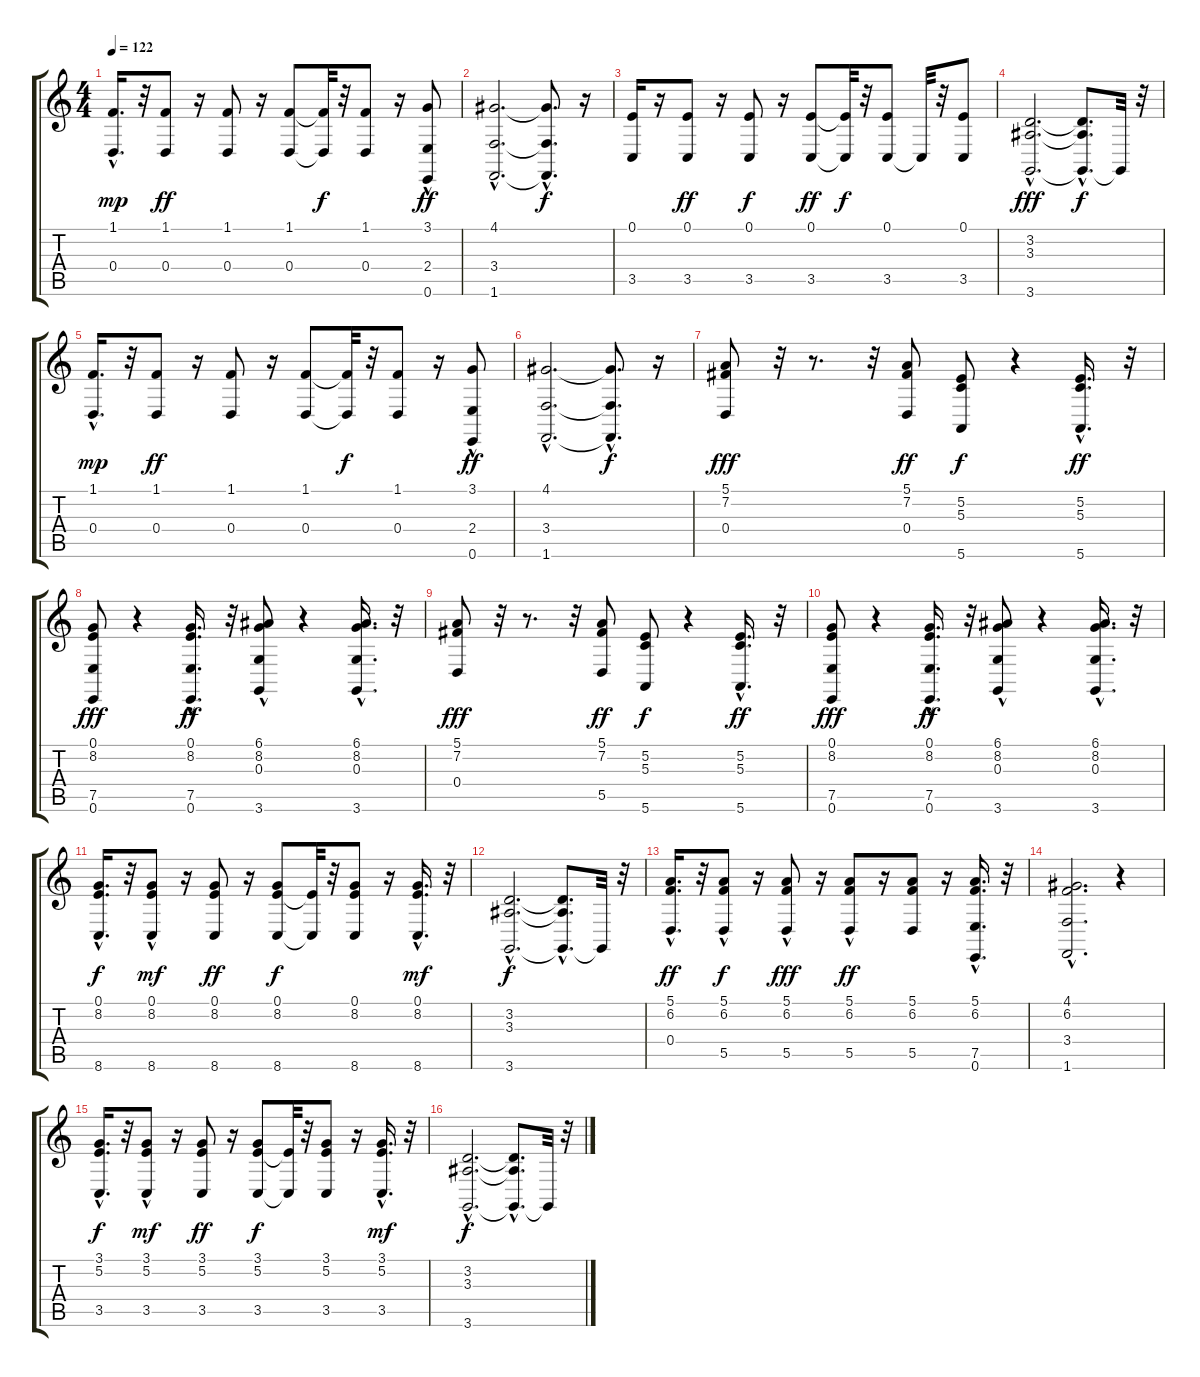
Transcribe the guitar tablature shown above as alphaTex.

\track "" {instrument electricgrandpiano}
\staff {score tabs}
\tuning (E4 B3 G3 D3 A2 E2) {hide}
\ts (4 4)
\tempo 122
\clef g2
\ks c
(1.1 0.4{hac}).16{d dy mp} r.32 (1.1 0.4).8{dy ff} r.16 (1.1 0.4).8 r.16 (1.1 0.4).8 (1.1{t} 0.4{t}).32{dy f} r.32 (1.1 0.4).8 r.16 (3.1 2.4{hac} 0.6{hac}).8{dy ff} |
(4.1{hac} 3.4{hac} 1.6{hac}).2{d} (4.1{hac t} 3.4{hac t} 1.6{hac t}).8{d dy f} r.16 |
(0.1 3.5).16 r.16 (0.1 3.5).8{dy ff} r.16 (0.1 3.5).8{dy f} r.16 (0.1 3.5).8{dy ff} (0.1{t} 3.5{t}).32{dy f} r.32 (0.1 3.5).8 3.5{t}.32 r.32 (0.1 3.5).8 |
(3.2{hac} 3.3{hac} 3.6{hac}).2{d dy fff} (3.2{hac t} 3.3{hac t} 3.6{hac t}).8{d dy f} 3.6{t}.32 r.32 |
(1.1 0.4{hac}).16{d dy mp} r.32 (1.1 0.4).8{dy ff} r.16 (1.1 0.4).8 r.16 (1.1 0.4).8 (1.1{t} 0.4{t}).32{dy f} r.32 (1.1 0.4).8 r.16 (3.1 2.4{hac} 0.6{hac}).8{dy ff} |
(4.1{hac} 3.4{hac} 1.6{hac}).2{d} (4.1{hac t} 3.4{hac t} 1.6{hac t}).8{d dy f} r.16 |
(5.1 7.2 0.4).8{dy fff} r.32 r.8{d} r.32 (5.1 7.2 0.4).8{dy ff} (5.2 5.3 5.6).8{dy f} r.4 (5.2{hac} 5.3{hac} 5.6).16{d dy ff} r.32 |
(0.1 8.2 7.5 0.6).8{dy fff} r.4 (0.1{hac} 8.2{hac} 7.5 0.6).16{d dy ff} r.32 (6.1{hac} 8.2 0.3 3.6).8 r.4 (6.1{hac} 8.2{hac} 0.3{hac} 3.6{hac}).16{d} r.32 |
(5.1 7.2 0.4).8{dy fff} r.32 r.8{d} r.32 (5.1 7.2 5.5).8{dy ff} (5.2 5.3 5.6).8{dy f} r.4 (5.2{hac} 5.3{hac} 5.6).16{d dy ff} r.32 |
(0.1 8.2 7.5 0.6).8{dy fff} r.4 (0.1{hac} 8.2{hac} 7.5 0.6).16{d dy ff} r.32 (6.1{hac} 8.2 0.3 3.6).8 r.4 (6.1{hac} 8.2{hac} 0.3{hac} 3.6{hac}).16{d} r.32 |
(0.1{hac} 8.2{hac} 8.6{hac}).16{d dy f} r.32 (0.1 8.2{hac} 8.6).8{dy mf} r.16 (0.1 8.2 8.6).8{dy ff} r.16 (0.1 8.2 8.6).8{dy f} (0.1{t} 8.6{t}).32 r.32 (0.1 8.2 8.6).8 r.16 (0.1{hac} 8.2{hac} 8.6).16{d dy mf} r.32 |
(3.2{hac} 3.3{hac} 3.6{hac}).2{d dy f} (3.2{hac t} 3.3{hac t} 3.6{hac t}).8{d} 3.6{t}.32 r.32 |
(5.1{hac} 6.2{hac} 0.4{hac}).16{d dy ff} r.32 (5.1{hac} 6.2{hac} 5.5).8{dy f} r.16 (5.1{hac} 6.2 5.5{hac}).8{dy fff} r.16 (5.1{hac} 6.2 5.5).8{dy ff} r.16 (5.1 6.2 5.5).8 r.16 (5.1 6.2 7.5{hac} 0.6).16{d} r.32 |
(4.1{hac} 6.2{hac} 3.4{hac} 1.6{hac}).2{d} r.4 |
(3.1{hac} 5.2{hac} 3.5{hac}).16{d dy f} r.32 (3.1{hac} 5.2 3.5).8{dy mf} r.16 (3.1 5.2 3.5).8{dy ff} r.16 (3.1 5.2 3.5).8{dy f} (5.2{t} 3.5{t}).32 r.32 (3.1 5.2 3.5).8 r.16 (3.1{hac} 5.2{hac} 3.5).16{d dy mf} r.32 |
(3.2{hac} 3.3{hac} 3.6{hac}).2{d dy f} (3.2{hac t} 3.3{hac t} 3.6{hac t}).8{d} 3.6{t}.32 r.32
